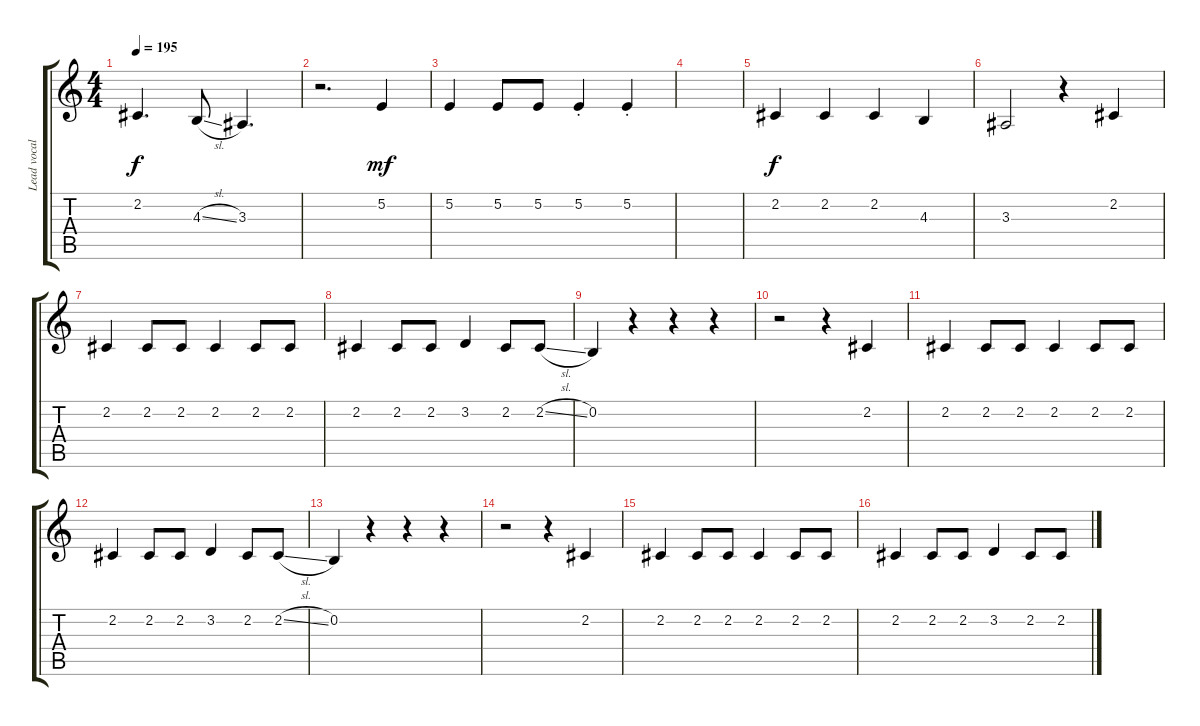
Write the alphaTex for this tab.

\track ("Lead vocals" "Lead vocal") {instrument lead2sawtooth}
\staff {score tabs}
\tuning (E4 B3 G3 D3 A2 E2) {hide}
\ts (4 4)
\tempo 195
\clef g2
\ks c
2.2.4{d dy f} 4.3{sl}.8 3.3.4{d} |
r.2{d} 5.2.4{dy mf} |
5.2.4 5.2.8 5.2.8 5.2{st}.4 5.2{st}.4 |
|
2.2.4{dy f} 2.2.4 2.2.4 4.3.4 |
3.3.2 r.4 2.2.4 |
2.2.4 2.2.8 2.2.8 2.2.4 2.2.8 2.2.8 |
2.2.4 2.2.8 2.2.8 3.2.4 2.2.8 2.2{sl}.8 |
0.2.4 r.4 r.4 r.4 |
r.2 r.4 2.2.4 |
2.2.4 2.2.8 2.2.8 2.2.4 2.2.8 2.2.8 |
2.2.4 2.2.8 2.2.8 3.2.4 2.2.8 2.2{sl}.8 |
0.2.4 r.4 r.4 r.4 |
r.2 r.4 2.2.4 |
2.2.4 2.2.8 2.2.8 2.2.4 2.2.8 2.2.8 |
2.2.4 2.2.8 2.2.8 3.2.4 2.2.8 2.2{sl}.8
